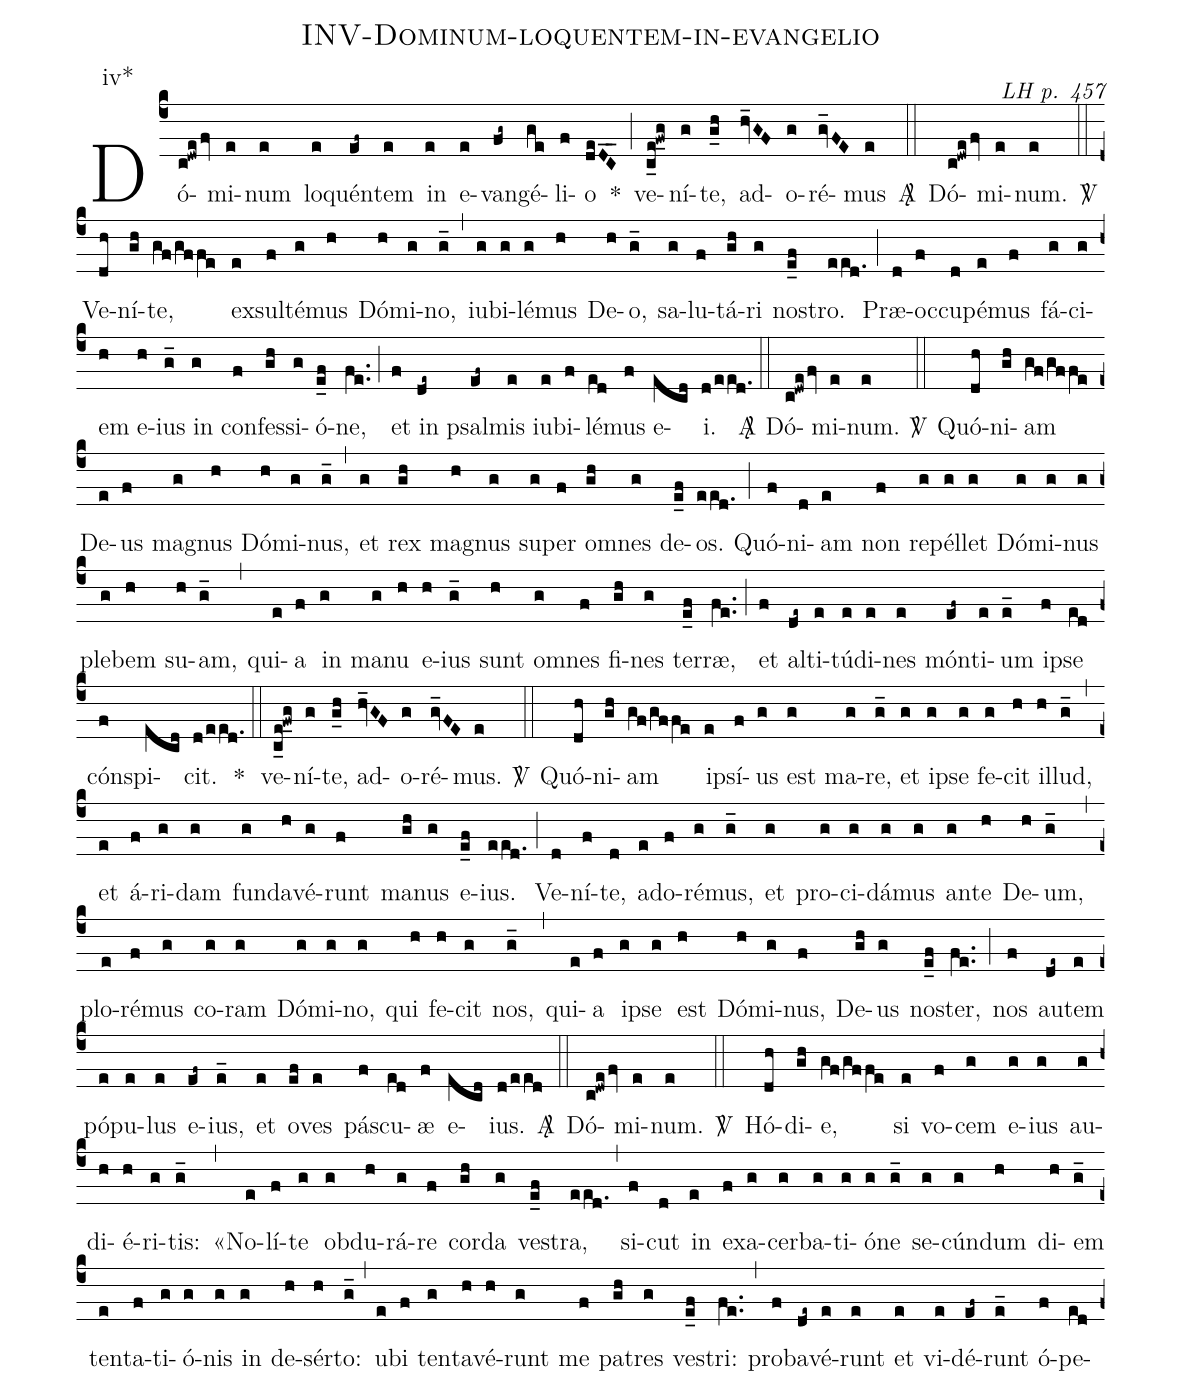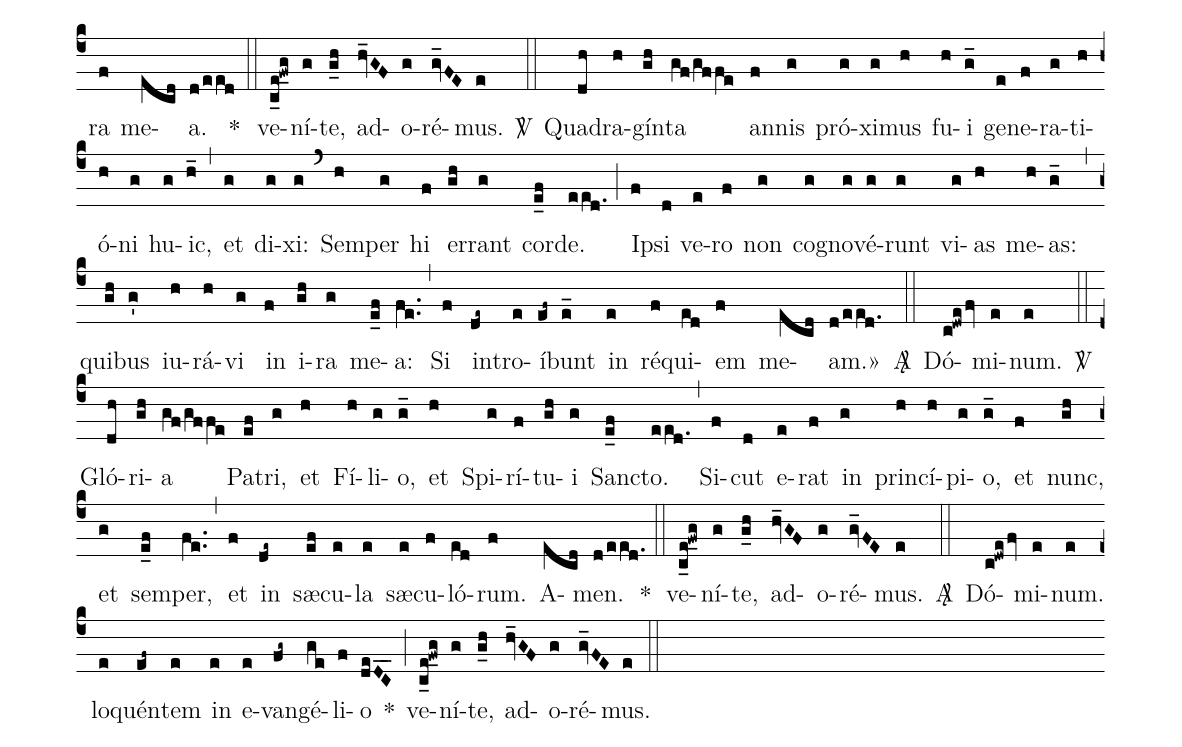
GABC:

name: INV-Dominum-loquentem-in-evangelio;
commentary: LH p. 457;
annotation: iv*;
%%
(c4) Dó(c!dwe/fv)mi(e)num(e) lo(e)quén(ef~)tem(e) in(e) e(e)van(fg~)gé(ge)li(f)o(deDC__) *(;) ve(c_e!fw_g)ní(g)te,(g_h) ad(hv_GF)o(g)ré(gv_FE)mus(e)
<sp>A/</sp>(::) Dó(c!dwe/fv)mi(e)num.(e)


<sp>V/</sp>(::)
Ve(dh)ní(gh)te,(gf/gf/fe) ex(e)sul(f)té(g)mus(h) Dó(h)mi(g)no,(g_) (,) iu(g)bi(g)lé(g)mus(h) De(h)o,(g_) sa(g)lu(f)tá(gh)ri(g) no(e_f)stro.(eed.) (;) Præ(d)oc(f)cu(d)pé(e)mus(f) fá(g)ci(g)em(h) e(h)ius(g_) in(g) con(f)fes(gh)si(g)ó(e_f)ne,(fe..) (;) et(f) in(de~) psal(ef~)mis(e) iu(e)bi(f)lé(ed)mus(f) e(ecd)i.(d/eed.)

<sp>A/</sp>(::) Dó(c!dwe/fv)mi(e)num.(e)

<sp>V/</sp>(::)
Quó(dh)ni(gh)am(gf/gf/fe) De(e)us(f) ma(g)gnus(h) Dó(h)mi(g)nus,(g_) (,) et(g) rex(gh) ma(h)gnus(g) su(g)per(f) om(gh)nes(g) de(e_f)os.(eed.) (;) Quó(f)ni(d)am(e) non(f) re(g)pél(g)let(g) Dó(g)mi(g)nus(g) ple(g)bem(h) su(h)am,(g_) (,) qui(e)a(f) in(g) ma(g)nu(h) e(h)ius(g_) sunt(h) om(g)nes(f) fi(gh)nes(g) ter(e_f)ræ,(fe..) (;) et(f) al(de~)ti(e)tú(e)di(e)nes(e) món(ef~)ti(e)um(e_) i(f)pse(ed) cón(f)spi(ecd)cit.(d/eed.)

*(::) ve(c_e!fw_g)ní(g)te,(g_h) ad(hv_GF)o(g)ré(gv_FE)mus.(e)

<sp>V/</sp>(::)
Quó(dh)ni(gh)am(gf/gf/fe) i(e)psí(f)us(g) est(g) ma(g)re,(g_) et(g) i(g)pse(g) fe(g)cit(h) il(h)lud,(g_) (,) et(e) á(f)ri(g)dam(g) fun(g)da(h)vé(g)runt(f) ma(gh)nus(g) e(e_f)ius.(eed.) (;) Ve(d)ní(f)te,(d) ad(e)o(f)ré(g)mus,(g_) et(g) pro(g)ci(g)dá(g)mus(g) an(g)te(h) De(h)um,(g_) (,) plo(e)ré(f)mus(g) co(g)ram(g) Dó(g)mi(g)no,(g) qui(h) fe(h)cit(g) nos,(g_) (,) qui(e)a(f) i(g)pse(g) est(h) Dó(h)mi(g)nus,(f) De(gh)us(g) no(e_f)ster,(fe..) (;) nos(f) au(de~)tem(e) pó(e)pu(e)lus(e) e(ef~)ius,(e_) et(e) o(ef)ves(e) pá(f)scu(ed)æ(f) e(ecd)ius.(d/eed)

<sp>A/</sp>(::) Dó(c!dwe/fv)mi(e)num.(e)

<sp>V/</sp>(::)
Hó(dh)di(gh)e,(gf/gf/fe) si(e) vo(f)cem(g) e(g)ius(g) au(g)di(h)é(h)ri(g)tis:(g_) (,) «No(e)lí(f)te(g) ob(g)du(h)rá(g)re(f) cor(gh)da(g) ve(e_f)stra,(eed.) (,) si(f)cut(d) in(e) ex(f)a(g)cer(g)ba(g)ti(g)ó(g)ne(g_) se(g)cún(g)dum(h) di(h)em(g_) ten(e)ta(f)ti(g)ó(g)nis(g) in(g) de(h)sér(h)to:(g_) (,) u(e)bi(f) ten(g)ta(h)vé(h)runt(g) me(f) pa(gh)tres(g) ve(e_f)stri:(fe..) (,) pro(f)ba(de~)vé(e)runt(e) et(e) vi(e)dé(ef~)runt(e_) ó(f)pe(ed)ra(f) me(ecd)a.(d/eed)

*(::) ve(c_e!fw_g)ní(g)te,(g_h) ad(hv_GF)o(g)ré(gv_FE)mus.(e)

<sp>V/</sp>(::)
Qua(dh)dra(h)gín(gh)ta(gf/gf/fe) an(f)nis(g) pró(g)xi(g)mus(h) fu(h)i(g_) ge(e)ne(f)ra(g)ti(h)ó(h)ni(g) hu(g)ic,(h_) (,) et(g) di(g)xi:(g) (`) Sem(h)per(g) hi(f) er(gh)rant(g) cor(e_f)de.(eed.) (;) I(f)psi(d) ve(e)ro(f) non(g) co(g)gno(g)vé(g)runt(g) vi(g)as(h) me(h)as:(g_) (,) qui(gh)bus(g') iu(h)rá(h)vi(g) in(f) i(gh)ra(g) me(e_f)a:(fe..) (,) Si(f) in(de~)tro(e)í(ef~)bunt(e_) in(e) ré(f)qui(ed)em(f) me(ecd)am.»(d/eed.)

<sp>A/</sp>(::) Dó(c!dwe/fv)mi(e)num.(e)

<sp>V/</sp>(::)
Gló(dh)ri(gh)a(gf/gf/fe) Pa(ef)tri,(g) et(h) Fí(h)li(g)o,(g_) et(h) Spi(g)rí(f)tu(gh)i(g) San(e_f)cto.(eed.) (,) Si(f)cut(d) e(e)rat(f) in(g) prin(h)cí(h)pi(g)o,(g_) et(f) nunc,(gh) et(g) sem(e_f)per,(fe..) (,) et(f) in(de~) sæ(ef)cu(e)la(e) sæ(e)cu(f)ló(ed)rum.(f) A(ecd)men.(d/eed.)
*(::) ve(c_e!fw_g)ní(g)te,(g_h) ad(hv_GF)o(g)ré(gv_FE)mus.(e)

<sp>A/</sp>(::) Dó(c!dwe/fv)mi(e)num.(e) lo(e)quén(ef~)tem(e) in(e) e(e)van(fg~)gé(ge)li(f)o(deDC__) *(;) ve(c_e!fw_g)ní(g)te,(g_h) ad(hv_GF)o(g)ré(gv_FE)mus.(e) (::)
